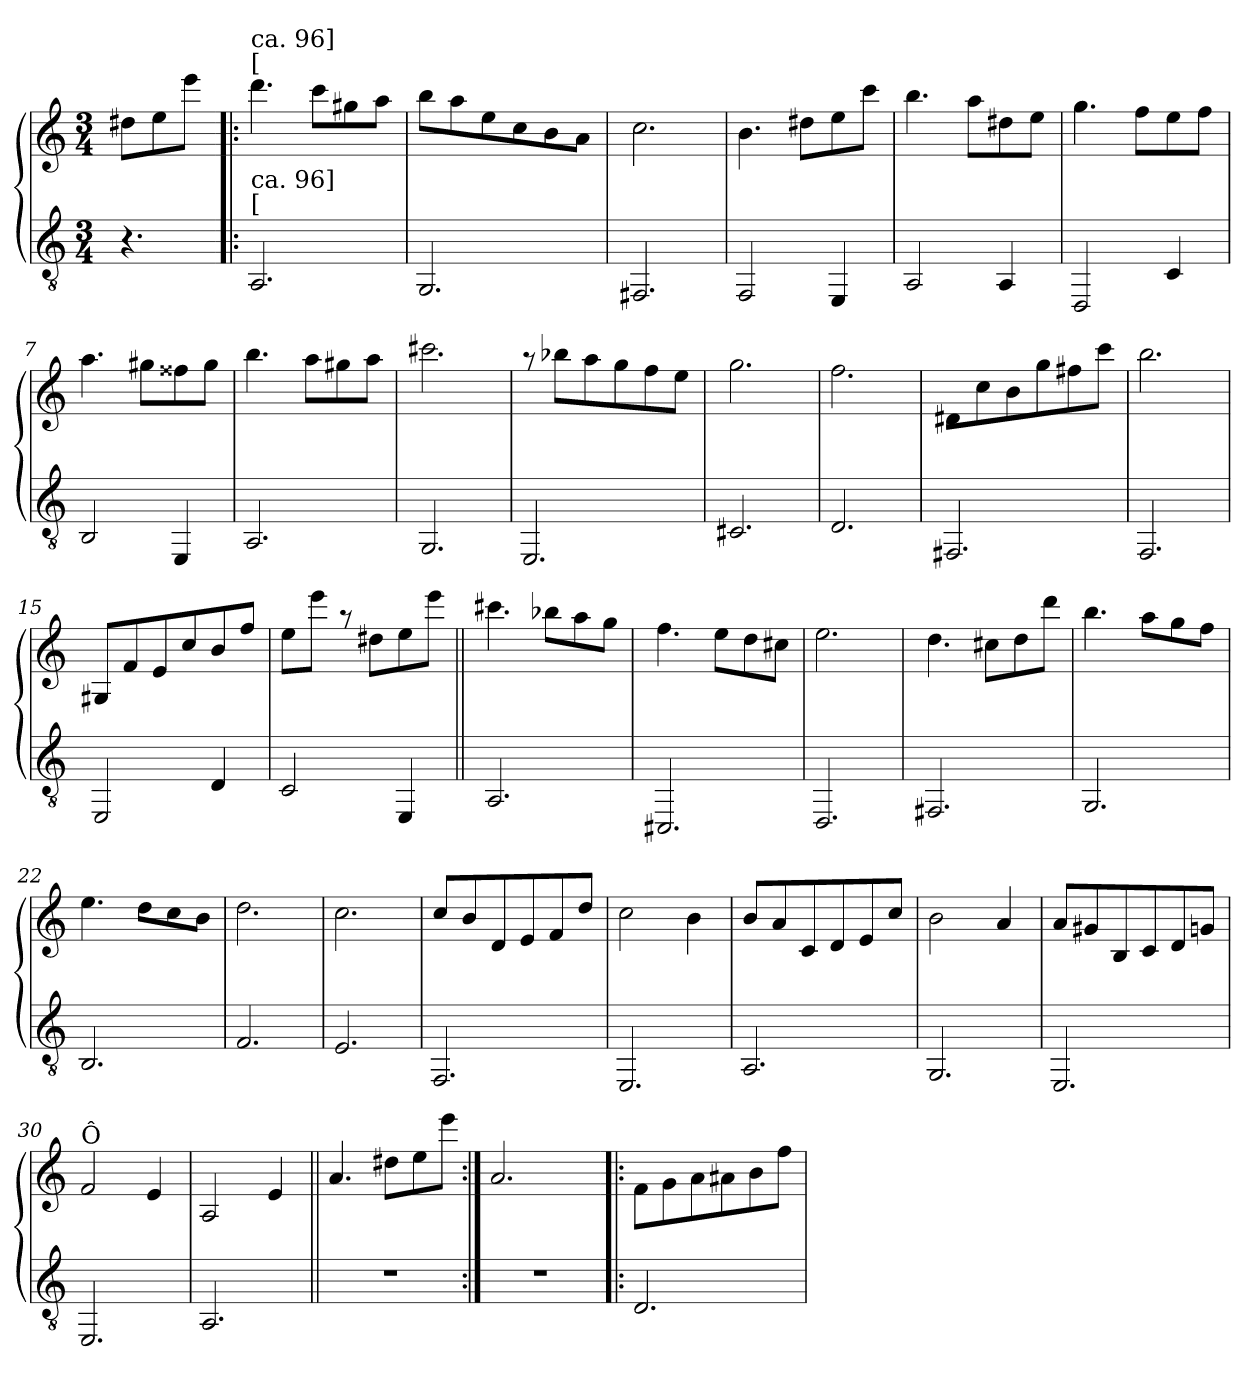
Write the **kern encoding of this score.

**kern	**kern
*part2	*part1
*staff2	*staff1
*clefGv2	*clefG2
*k[]	*k[]
*C:	*C:
*M3/4	*M3/4
=	=
4.r	8dd#X\L
.	8ee\
.	8eee\J
=1!|:	=1!|:
*	*^
!	!LO:TX:a:t=[	!
!	!LO:TX:a:t=ca. 96]	!
!LO:TX:a:t=[	!	!
!LO:TX:a:t=ca. 96]	!	!
2.AA/	4.ddd\	2.ryy
.	8ccc\L	.
.	8gg#X\	.
.	8aa\J	.
=2	=2	=2
2.GG/	8bb\L	2.ryy
.	8aa\	.
.	8ee\	.
.	8cc\	.
.	8b\	.
.	8a\J	.
=3	=3	=3
2.FF#/	2.cc\	2.ryy
!!LO:LB:g=z	!!
=4	=4	=4
2FF/	4.b\	2ryy
.	8dd#X\L	.
4EE/	8ee\	4ryy
.	8ccc\J	.
=5	=5	=5
2AA/	4.bb\	2ryy
.	8aa\L	.
4AA/	8dd#X\	4ryy
.	8ee\J	.
=6	=6	=6
2DD/	4.gg\	2ryy
.	8ff\L	.
4C/	8ee\	4ryy
.	8ff\J	.
=7	=7	=7
2BB/	4.aa\	2ryy
.	8gg#X\L	.
4EE/	8ff##X\	4ryy
.	8gg#\J	.
!!LO:LB:g=z	!!
=8	=8	=8
2.AA/	4.bb\	2ryy
.	8aa\L	.
.	8gg#X\	4ryy
.	8aa\J	.
=9	=9	=9
2.GG/	2.ccc#X\	2.ryy
=10	=10	=10
2.EE/	8raa	2.ryy
.	8bb-X\L	.
.	8aa\	.
.	8gg\	.
.	8ff\	.
.	8ee\J	.
=11	=11	=11
2.C#/	2.gg\	2.ryy
=12	=12	=12
2.D/	2.ff\	2.ryy
!!LO:LB:g=z	!!
=13	=13	=13
2.FF#/	8d#X\L	2.ryy
.	8cc\	.
.	8b\	.
.	8gg\	.
.	8ff#X\	.
.	8ccc\J	.
=14	=14	=14
2.FF/	2.bb\	2.ryy
=15	=15	=15
2EE/	8G#X/L	2ryy
.	8f/	.
.	8e/	.
.	8cc/	.
4D/	8b/	4ryy
.	8ff/J	.
=16	=16	=16
2C/	8ee\L	2.ryy
.	8eee\J	.
.	8raa	.
.	8dd#X\L	.
4EE/	8ee\	.
.	8eee\J	.
!!LO:LB:g=z	!!
=17||	=17||	=17||
2.AA/	4.ccc#X\	2.ryy
.	8bb-X\L	.
.	8aa\	.
.	8gg\J	.
=18	=18	=18
2.CC#/	4.ff\	2.ryy
.	8ee\L	.
.	8dd\	.
.	8cc#X\J	.
=19	=19	=19
2.DD/	2.ee\	2.ryy
=20	=20	=20
2.FF#/	4.dd\	2.ryy
.	8cc#X\L	.
.	8dd\	.
.	8ddd\J	.
=21	=21	=21
2.GG/	4.bb\	2.ryy
.	8aa\L	.
.	8gg\	.
.	8ff\J	.
!!LO:LB:g=z	!!
=22	=22	=22
2.BB/	4.ee\	2.ryy
.	8dd\L	.
.	8cc\	.
.	8b\J	.
=23	=23	=23
2.F/	2.dd\	2.ryy
=24	=24	=24
2.E/	2.cc\	2.ryy
=25	=25	=25
2.FF/	8cc/L	2.ryy
.	8b/	.
.	8d/	.
.	8e/	.
.	8f/	.
.	8dd/J	.
=26	=26	=26
2.EE/	2cc\	2ryy
.	4b\	4ryy
!!LO:LB:g=z	!!
=27	=27	=27
2.AA/	8b/L	2.ryy
.	8a/	.
.	8c/	.
.	8d/	.
.	8e/	.
.	8cc/J	.
=28	=28	=28
2.GG/	2b\	2ryy
.	4a/	4ryy
=29	=29	=29
2.EE/	8a/L	2.ryy
.	8g#X/	.
.	8B/	.
.	8c/	.
.	8d/	.
.	8gn/J	.
=30	=30	=30
!	!LO:TX:a:t=Ô	!
2.EE/	2f/	2.ryy
.	4e/	.
=31	=31	=31
2.AA/	2A/	2.ryy
.	4e/	.
!!LO:LB:g=z	!!
=32||	=32||	=32||
2.r	4.a/	2ryy
.	8dd#X\L	.
.	8ee\	4ryy
.	8eee\J	.
=33:|!	=33:|!	=33:|!
2.r	2.a/	2ryy
.	.	4ryy
=34!|:	=34!|:	=34!|:
2.D/	8f\L	2.ryy
.	8g\	.
.	8a\	.
.	8a#X\	.
.	8b\	.
.	8ff\J	.
*	*v	*v
=	=
*-	*-
